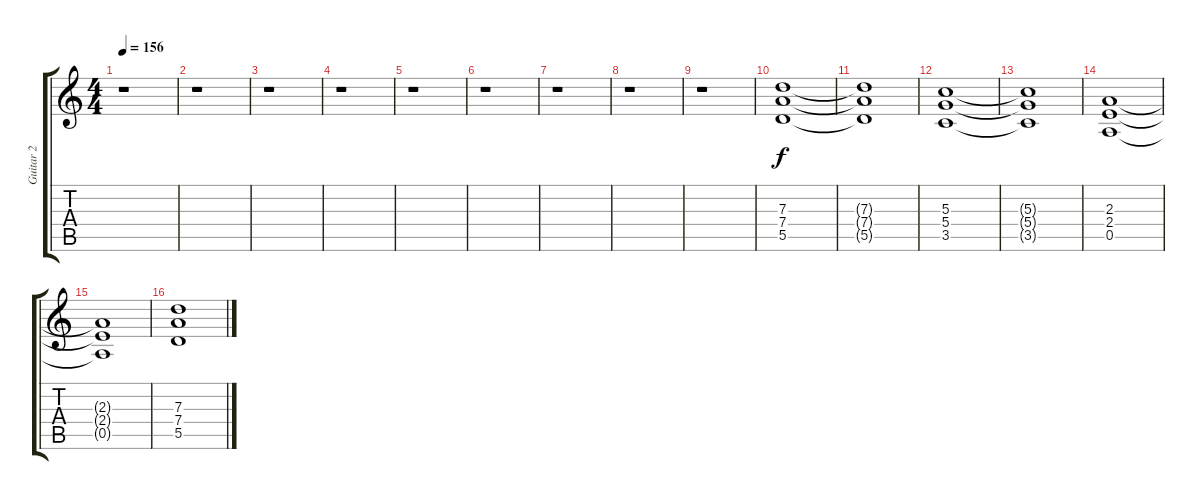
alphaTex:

\track ("Guitar 2" "Guitar 2") {instrument distortionguitar}
\staff {score tabs}
\tuning (E4 B3 G3 D3 A2 E2) {hide}
\ts (4 4)
\tempo 156
\clef g2
\ks c
r.1{dy f} |
\section ("" "")
r.1 |
r.1 |
r.1 |
r.1 |
r.1 |
r.1 |
r.1 |
r.1 |
\section ("" "")
(7.3 7.4 5.5).1{volume 11} |
(7.3{t} 7.4{t} 5.5{t}).1 |
(5.3 5.4 3.5).1 |
(5.3{t} 5.4{t} 3.5{t}).1 |
(2.3 2.4 0.5).1 |
(2.3{t} 2.4{t} 0.5{t}).1 |
(7.3 7.4 5.5).1
